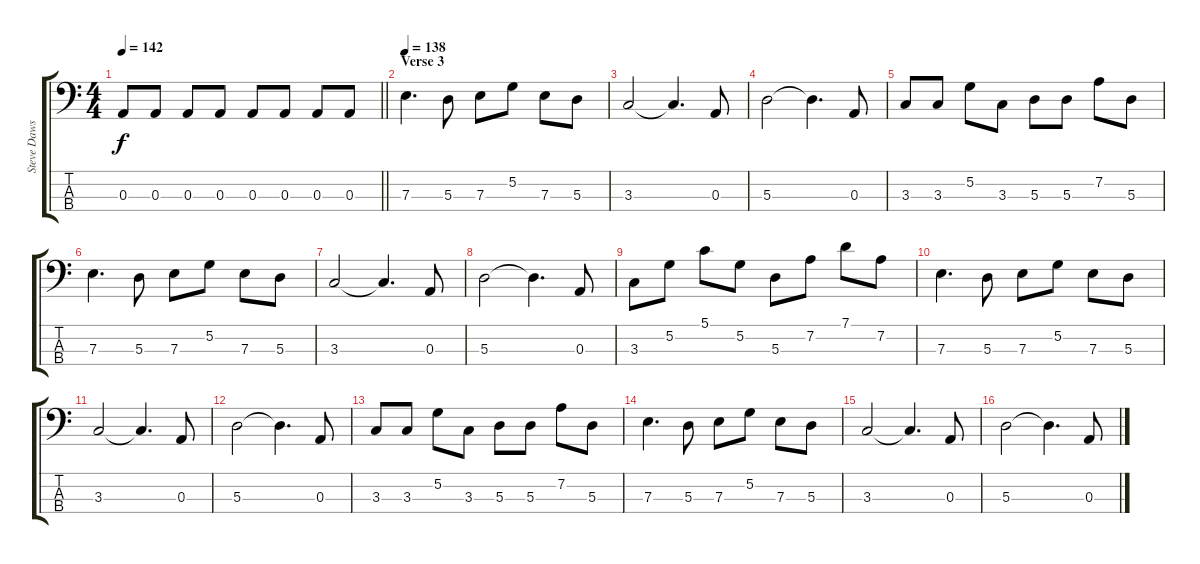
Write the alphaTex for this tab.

\track ("Steve Dawson (Bass)" "Steve Daws") {instrument electricbassfinger}
\staff {score tabs}
\tuning (G2 D2 A1 E1) {hide}
\ts (4 4)
\tempo 142
\clef f4
\barLineRight lightlight
\ks c
0.3.8{dy f} 0.3.8 0.3.8 0.3.8 0.3.8 0.3.8 0.3.8 0.3.8 |
\section ("" "Verse 3")
\tempo 138
7.3.4{d} 5.3.8 7.3.8 5.2.8 7.3.8 5.3.8 |
3.3.2 3.3{t}.4{d} 0.3.8 |
5.3.2 5.3{t}.4{d} 0.3.8 |
3.3.8 3.3.8 5.2.8 3.3.8 5.3.8 5.3.8 7.2.8 5.3.8 |
7.3.4{d} 5.3.8 7.3.8 5.2.8 7.3.8 5.3.8 |
3.3.2 3.3{t}.4{d} 0.3.8 |
5.3.2 5.3{t}.4{d} 0.3.8 |
3.3.8 5.2.8 5.1.8 5.2.8 5.3.8 7.2.8 7.1.8 7.2.8 |
7.3.4{d} 5.3.8 7.3.8 5.2.8 7.3.8 5.3.8 |
3.3.2 3.3{t}.4{d} 0.3.8 |
5.3.2 5.3{t}.4{d} 0.3.8 |
3.3.8 3.3.8 5.2.8 3.3.8 5.3.8 5.3.8 7.2.8 5.3.8 |
7.3.4{d} 5.3.8 7.3.8 5.2.8 7.3.8 5.3.8 |
3.3.2 3.3{t}.4{d} 0.3.8 |
5.3.2 5.3{t}.4{d} 0.3.8
